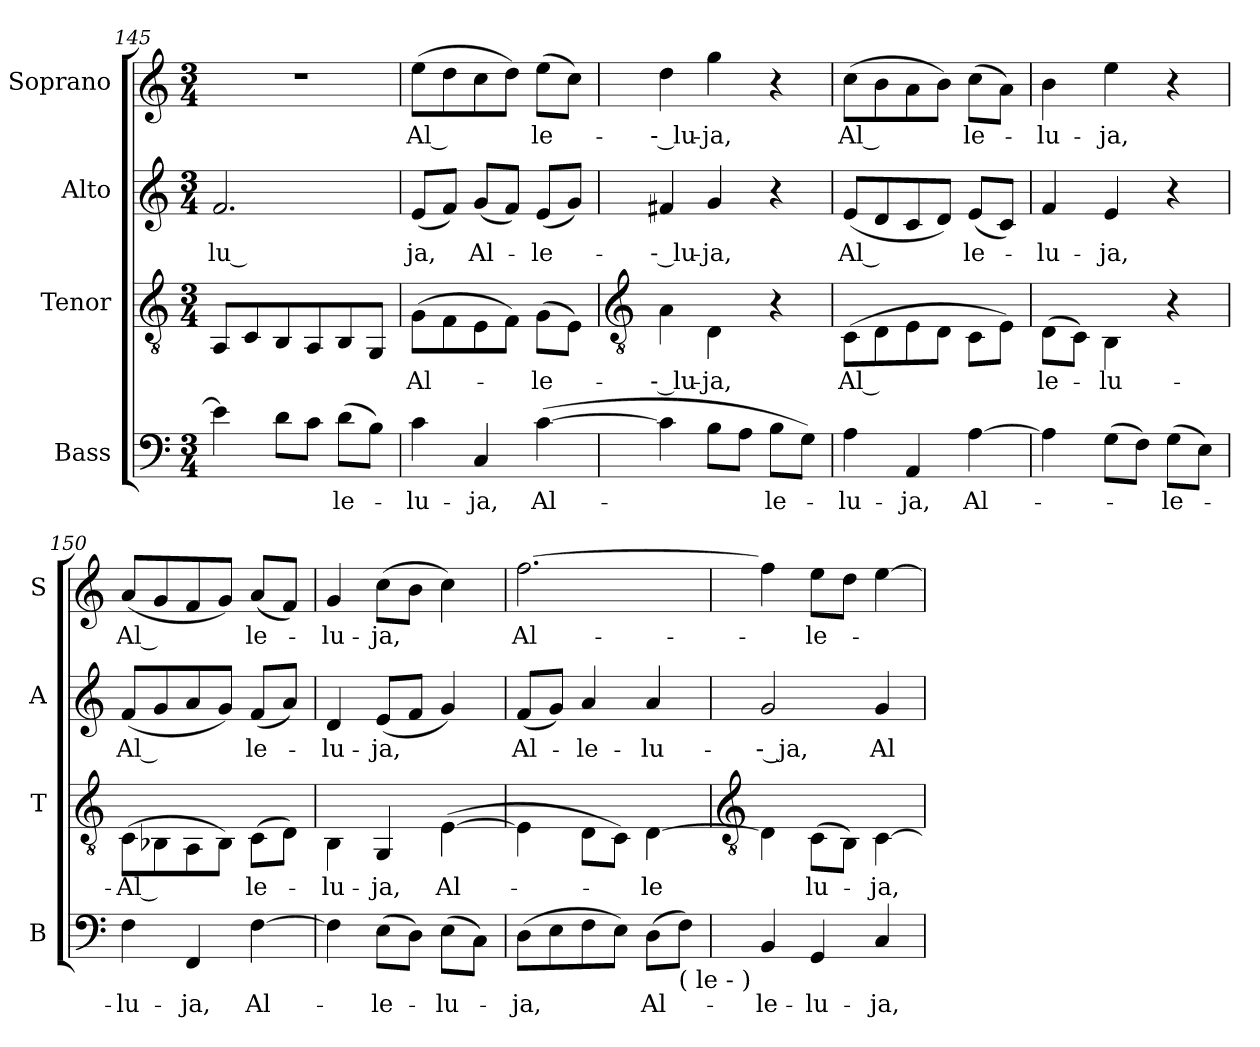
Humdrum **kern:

**kern	**text	**kern	**text	**kern	**text	**kern	**text
*part4	*part4	*part3	*part3	*part2	*part2	*part1	*part1
*staff4	*staff4	*staff3	*staff3	*staff2	*staff2	*staff1	*staff1
*I"Bass	*	*I"Tenor	*	*I"Alto	*	*I"Soprano	*
*I'B	*	*I'T	*	*I'A	*	*I'S	*
*clefF4	*	*clefGv2	*	*clefG2	*	*clefG2	*
*k[]	*	*k[]	*	*k[]	*	*k[]	*
*C:	*	*C:	*	*C:	*	*C:	*
*M3/4	*	*M3/4	*	*M3/4	*	*M3/4	*
=145	=145	=145	=145	=145	=145	=145	=145
!	!	!	!	!	!LO:LY:b	!LO:N:vis=1	!
4e\]	.	8AA/L	.	2.f/	-lu --	2.r	.
.	.	8C/	.	.	.	.	.
8d\L	.	8BB/	.	.	.	.	.
8c\J	.	8AA/	.	.	.	.	.
!	!LO:LY:b	!	!	!	!	!	!
(>8d\L	-le-	8BB/	.	.	.	.	.
8B\J)	.	8GG/J	.	.	.	.	.
=146	=146	=146	=146	=146	=146	=146	=146
!	!LO:LY:b	!	!LO:LY:b	!	!LO:LY:b	!	!LO:LY:b
4c\	-lu-	(>8G\L	Al-	(<8e/L	-ja,	(>8ee\L	Al --
.	.	8F\	.	8f/J)	.	8dd\	.
!	!LO:LY:b	!	!	!	!LO:LY:b	!	!
4C/	-ja,	8E\	.	(<8g/L	Al-	8cc\	.
.	.	8F\J)	.	8f/J)	.	8dd\J)	.
!	!LO:LY:b	!	!LO:LY:b	!	!LO:LY:b	!	!LO:LY:b
(>[4c\	Al-	(>8G\L	-le-	(<8e/L	-le-	(>8ee\L	-le-
.	.	8E\J)	.	8g/J)	.	8cc\J)	.
!!LO:LB:g=z
=147	=147	=147	=147	=147	=147	=147	=147
*	*	*clefGv2	*	*	*	*	*
!	!LO:LY:b	!	!LO:LY:b	!	!LO:LY:b	!	!LO:LY:b
4c\]	-­	4A\	-- lu-	4f#X/	-- lu-	4dd\	-- lu-
!	!	!	!LO:LY:b	!	!LO:LY:b	!	!LO:LY:b
8B\L	.	4D\	-ja,	4g/	-ja,	4gg\	-ja,
8A\J	.	.	.	.	.	.	.
!	!LO:LY:b	!	!	!	!	!	!
8B\L	le-	4r	.	4r	.	4r	.
8G\J)	.	.	.	.	.	.	.
=148	=148	=148	=148	=148	=148	=148	=148
!	!LO:LY:b	!	!LO:LY:b	!	!LO:LY:b	!	!LO:LY:b
4A\	-lu-	(>8C\L	Al --	(<8e/L	Al --	(>8cc\L	Al --
.	.	8D\	.	8d/	.	8b\	.
!	!LO:LY:b	!	!	!	!	!	!
4AA/	-ja,	8E\	.	8c/	.	8a\	.
.	.	8D\J	.	8d/J)	.	8b\J)	.
!	!LO:LY:b	!	!	!	!LO:LY:b	!	!LO:LY:b
[4A\	Al-	8C\L	.	(<8e/L	-le-	(>8cc\L	-le-
.	.	8E\J)	.	8c/J)	.	8a\J)	.
=149	=149	=149	=149	=149	=149	=149	=149
!	!	!	!LO:LY:b	!	!LO:LY:b	!	!LO:LY:b
4A\]	.	(>8D\L	-le-	4f/	-lu-	4b\	-lu-
.	.	8C\J)	.	.	.	.	.
!	!	!	!LO:LY:b	!	!LO:LY:b	!	!LO:LY:b
(>8G\L	.	4BB\	-lu-	4e/	-ja,	4ee\	-ja,
8F\J)	.	.	.	.	.	.	.
!	!LO:LY:b	!	!	!	!	!	!
(>8G\L	-le-	4r	.	4r	.	4r	.
8E\J)	.	.	.	.	.	.	.
=150	=150	=150	=150	=150	=150	=150	=150
!	!LO:LY:b	!	!LO:LY:b	!	!LO:LY:b	!	!LO:LY:b
4F\	-lu-	(>8C\L	-Al --	(<8f/L	Al --	(<8a/L	Al --
.	.	8BB-X\	.	8g/	.	8g/	.
!	!LO:LY:b	!	!	!	!	!	!
4FF/	-ja,	8AA\	.	8a/	.	8f/	.
.	.	8BB-\J)	.	8g/J)	.	8g/J)	.
!	!LO:LY:b	!	!LO:LY:b	!	!LO:LY:b	!	!LO:LY:b
[4F\	Al-	(>8C\L	-le-	(<8f/L	-le-	(<8a/L	-le-
.	.	8D\J)	.	8a/J)	.	8f/J)	.
=151	=151	=151	=151	=151	=151	=151	=151
!	!	!	!LO:LY:b	!	!LO:LY:b	!	!LO:LY:b
4F\]	.	4BB\	-lu-	4d/	-lu-	4g/	-lu-
!	!LO:LY:b	!	!LO:LY:b	!	!LO:LY:b	!	!LO:LY:b
(>8E\L	-le-	4GG/	-ja,	(<8e/L	-ja,	(>8cc\L	-ja,
8D\J)	.	.	.	8f/J	.	8b\J	.
!	!LO:LY:b	!	!LO:LY:b	!	!	!	!
(>8E\L	-lu-	(>[4E\	Al-	4g/)	.	4cc\)	.
8C\J)	.	.	.	.	.	.	.
=152	=152	=152	=152	=152	=152	=152	=152
!	!LO:LY:b	!	!	!	!LO:LY:b	!	!LO:LY:b
(>8D\L	-ja,	4E\]	.	(<8f/L	Al-	[2.ff\	Al-
8E\	.	.	.	8g/J)	.	.	.
!	!	!	!	!	!LO:LY:b	!	!
8F\	.	8D\L	.	4a/	-le-	.	.
8E\J)	.	8C\J)	.	.	.	.	.
!	!LO:LY:b	!	!LO:LY:b	!	!LO:LY:b	!	!
(>8D\L	Al -	[4D\	-le	4a/	-lu-	.	.
!LO:TX:b:t=( le - )	!	!	!	!	!	!	!
8F\J)	.	.	.	.	.	.	.
!!LO:LB:g=z
=153	=153	=153	=153	=153	=153	=153	=153
*	*	*clefGv2	*	*	*	*	*
!	!LO:LY:b	!	!LO:LY:b	!	!LO:LY:b	!	!
4BB/	- le-	4D\]	­	2g/	-- ja,	4ff\]	.
!	!LO:LY:b	!	!LO:LY:b	!	!	!	!LO:LY:b
4GG/	-lu-	(>8C\L	lu-	.	.	8ee\L	-le-
.	.	8BB\J)	.	.	.	8dd\J	.
!	!LO:LY:b	!	!LO:LY:b	!	!LO:LY:b	!	!
4C/	-ja,	[4C\	-ja,	4g/	Al-	[4ee\	.
=	=	=	=	=	=	=	=
*-	*-	*-	*-	*-	*-	*-	*-
